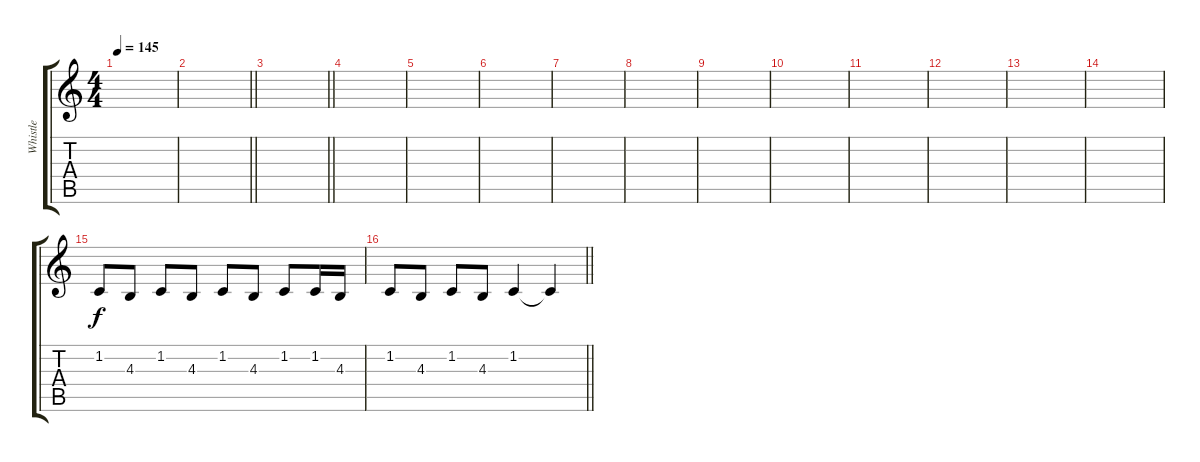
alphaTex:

\track ("Whistle" "Whistle") {instrument whistle}
\staff {score tabs}
\tuning (E4 B3 G3 D3 A2 E2) {hide}
\ts (4 4)
\tempo 145
\clef g2
\ks c
|
\barLineRight lightlight
|
\barLineRight lightlight
|
|
|
|
|
|
|
|
|
|
|
|
1.2.8 4.3.8 1.2.8 4.3.8 1.2.8 4.3.8 1.2.8 1.2.16 4.3.16 |
\barLineRight lightlight
1.2.8 4.3.8 1.2.8 4.3.8 1.2.4 1.2{t}.4{dy f}
